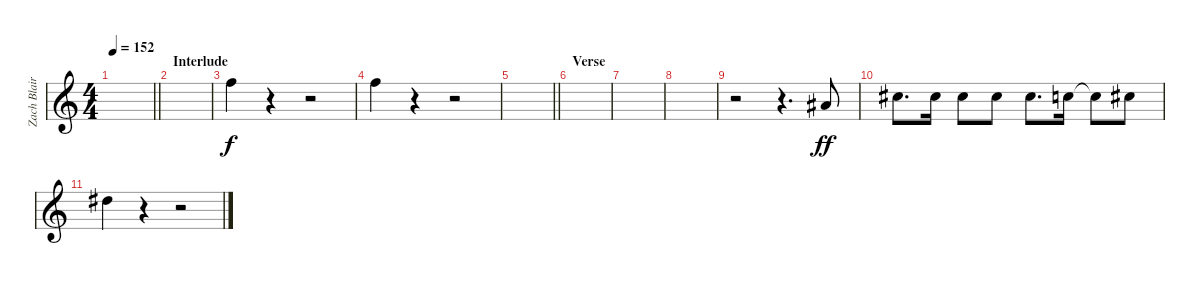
\track ("Zach Blair - Vocals" "Zach Blair") {instrument distortionguitar}
\staff {score}
\tuning (E4 B3 G3 D3 A2 E2) {hide}
\ts (4 4)
\tempo 152
\clef g2
\barLineRight lightlight
\ks c
|
\section ("" "Interlude")
|
10.3.4 r.4 r.2 |
10.3.4 r.4 r.2 |
\barLineRight lightlight
|
\section ("" "Verse")
|
|
|
r.2 r.4{d} 3.3.8{dy ff} |
6.3.8{d} 6.3.16 6.3.8 6.3.8 6.3.8{d} 5.3.16 5.3{t}.8 6.3.8 |
8.3.4 r.4 r.2
